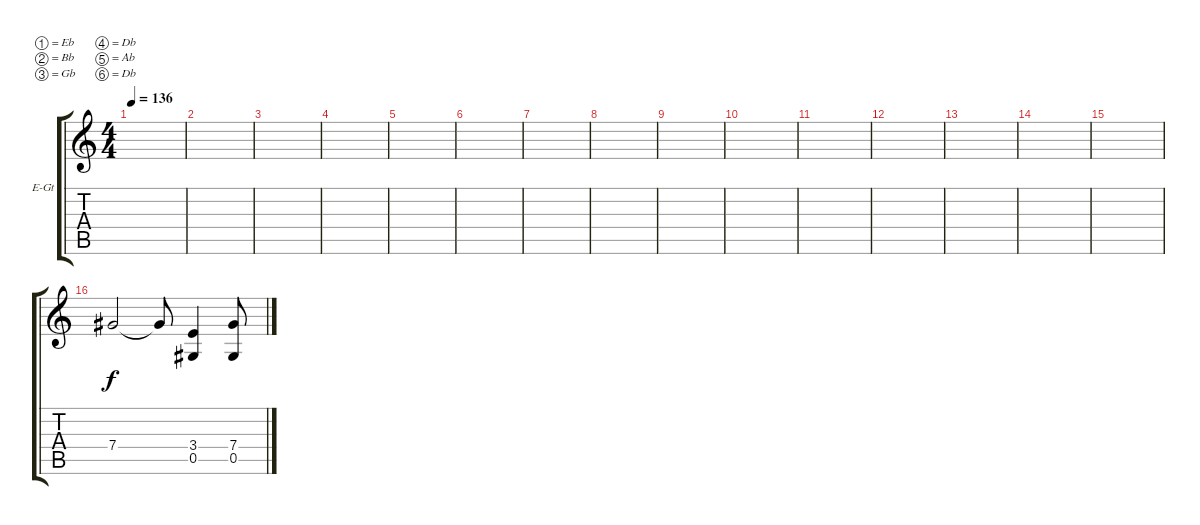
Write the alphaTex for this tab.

\defaultSystemsLayout 4
\bracketExtendMode groupsimilarinstruments
\firstSystemTrackNameOrientation horizontal
\otherSystemsTrackNameOrientation horizontal
\track ("James Hetfield (Clean Gtr.)" "E-Gt") {instrument electricguitarclean}
\staff {score tabs}
\tuning (Eb4 Bb3 Gb3 Db3 Ab2 Db2)
\ts (4 4)
\tempo 136
\clef g2
\ks c
|
|
|
|
|
|
|
|
|
|
|
|
|
|
|
7.4.2 7.4{t}.8 (0.5 3.4).4 (7.4 0.5).8
